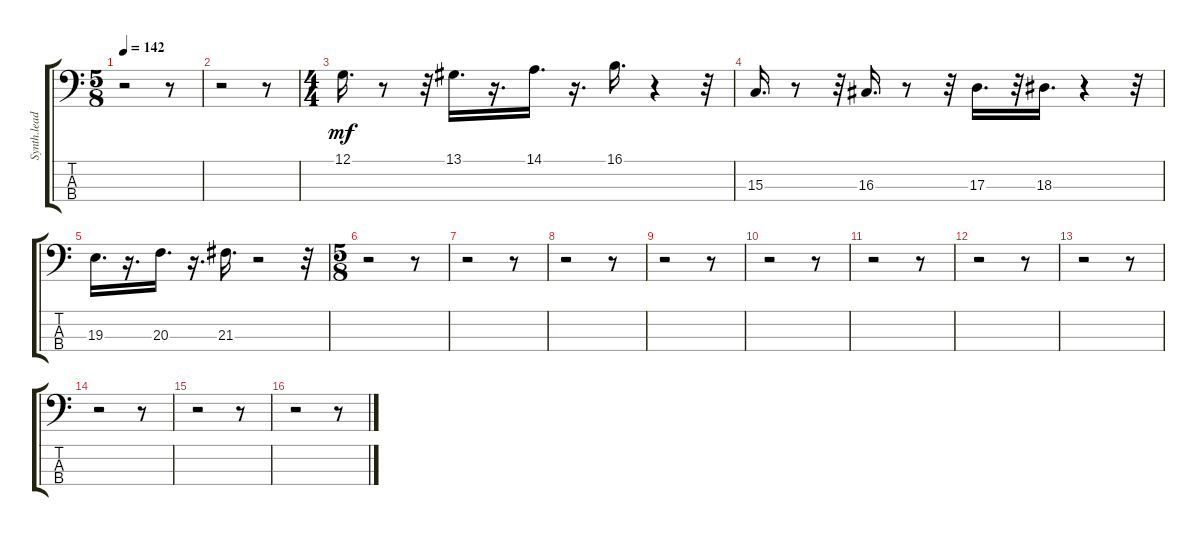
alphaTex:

\track ("Synth.lead(bass)                    " "Synth.lead") {instrument lead2sawtooth}
\staff {score tabs}
\tuning (G2 D2 A1 E1) {hide}
\ts (5 8)
\tempo 142
\clef f4
\ks c
r.2{dy mp} r.8 |
r.2 r.8 |
\ts (4 4)
12.1.16{d dy mf} r.8 r.32 13.1.16{d} r.16{d} 14.1.16{d} r.16{d} 16.1.16{d} r.4 r.32 |
15.3.16{d} r.8 r.32 16.3.16{d} r.8 r.32 17.3.16{d} r.32 18.3.16{d} r.4 r.32 |
19.3.16{d} r.16{d} 20.3.16{d} r.16{d} 21.3.16{d} r.2 r.32 |
\ts (5 8)
r.2 r.8 |
r.2 r.8 |
r.2 r.8 |
r.2 r.8 |
r.2 r.8 |
r.2 r.8 |
r.2 r.8 |
r.2 r.8 |
r.2 r.8 |
r.2 r.8 |
r.2 r.8
